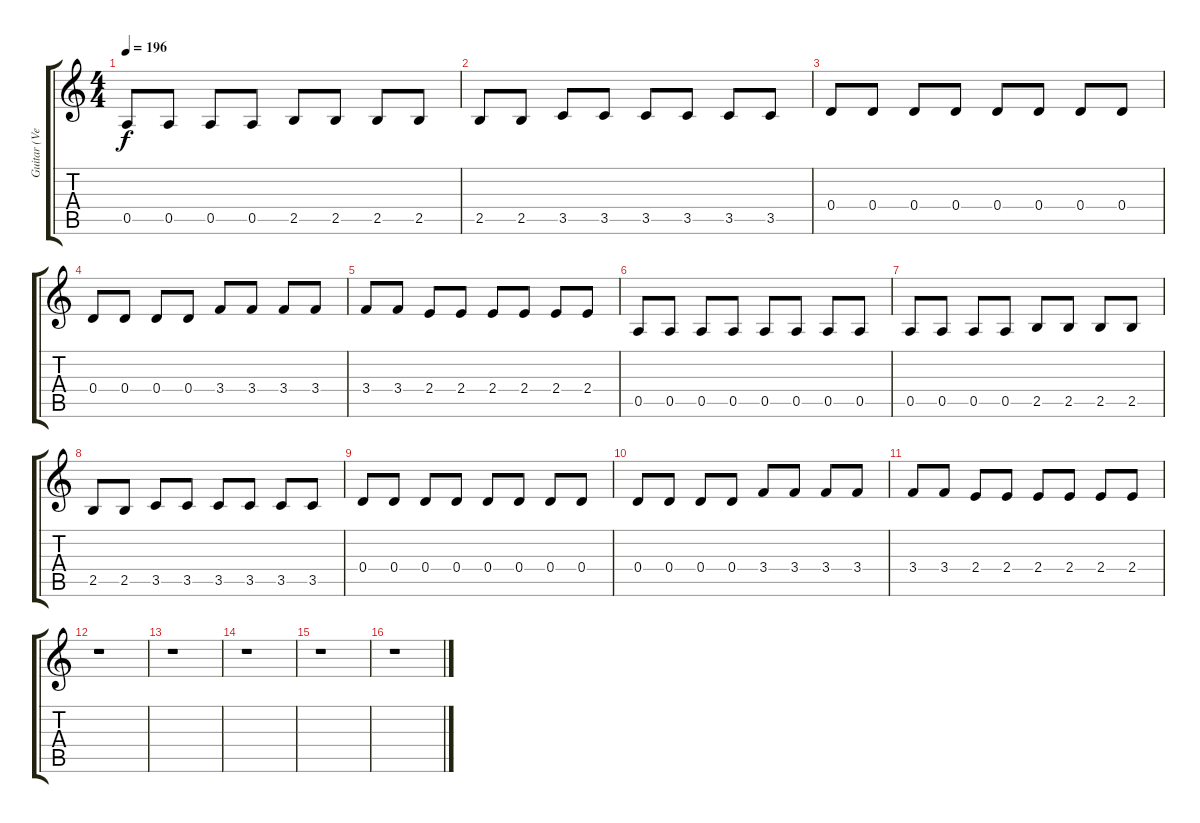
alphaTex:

\track ("Guitar (Verses)" "Guitar (Ve") {instrument overdrivenguitar}
\staff {score tabs}
\tuning (E4 B3 G3 D3 A2 E2) {hide}
\ts (4 4)
\tempo 196
\clef g2
\ks c
0.5.8{dy f} 0.5.8 0.5.8 0.5.8 2.5.8 2.5.8 2.5.8 2.5.8 |
2.5.8 2.5.8 3.5.8 3.5.8 3.5.8 3.5.8 3.5.8 3.5.8 |
0.4.8 0.4.8 0.4.8 0.4.8 0.4.8 0.4.8 0.4.8 0.4.8 |
0.4.8 0.4.8 0.4.8 0.4.8 3.4.8 3.4.8 3.4.8 3.4.8 |
3.4.8 3.4.8 2.4.8 2.4.8 2.4.8 2.4.8 2.4.8 2.4.8 |
0.5.8 0.5.8 0.5.8 0.5.8 0.5.8 0.5.8 0.5.8 0.5.8 |
0.5.8 0.5.8 0.5.8 0.5.8 2.5.8 2.5.8 2.5.8 2.5.8 |
2.5.8 2.5.8 3.5.8 3.5.8 3.5.8 3.5.8 3.5.8 3.5.8 |
0.4.8 0.4.8 0.4.8 0.4.8 0.4.8 0.4.8 0.4.8 0.4.8 |
0.4.8 0.4.8 0.4.8 0.4.8 3.4.8 3.4.8 3.4.8 3.4.8 |
3.4.8 3.4.8 2.4.8 2.4.8 2.4.8 2.4.8 2.4.8 2.4.8 |
r.1 |
r.1 |
r.1 |
r.1 |
r.1
